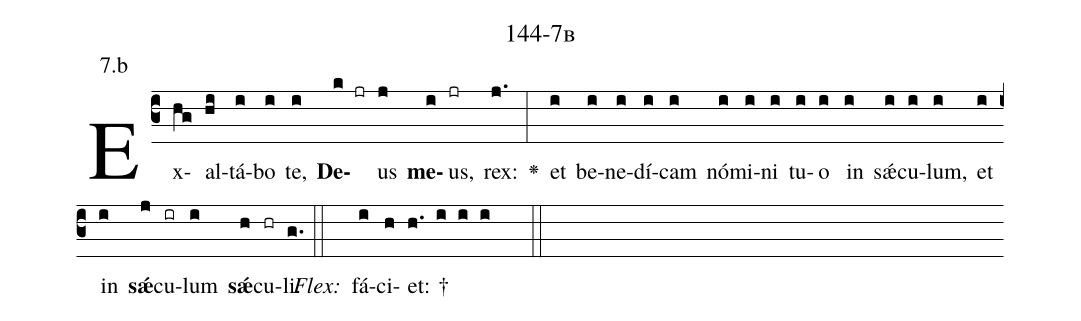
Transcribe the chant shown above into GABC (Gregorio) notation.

name: 144-7b;
annotation: 7.b;
%%
(c3)Ex(hg)al(hi)tá(i)bo(i) te,(i) <b>De</b>(k jr)us(j) <b>me</b>(i)us,(jr) rex:(j.) <v>\greheightstar</v>(:) et(i) be(i)ne(i)dí(i)cam(i) nó(i)mi(i)ni(i) tu(i)o(i) in(i) sǽ(i)cu(i)lum,(i) et(i) in(i) <b>sǽ</b>(j)cu(ir)lum(i) <b>sǽ</b>(h)cu(hr)li.(g.) (::)
<i>Flex:</i>()  fá(i)ci(h)et: †(h. i i i  ::)

%E(i) u(i) o(j) u(i) a(h) e.(g.) (::)
